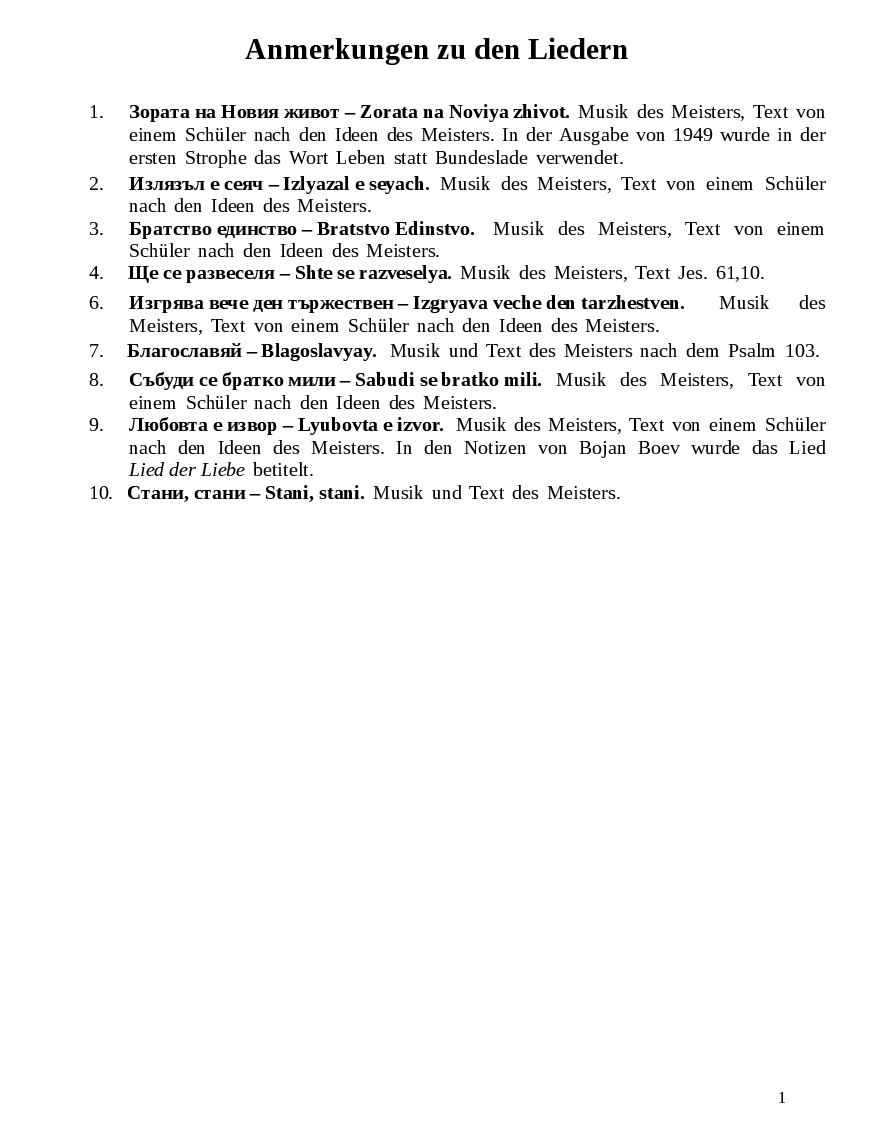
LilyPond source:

\version "2.24.0"

% include paper part and global functions
\include "include/globals.ily"

\bookpart {
  \include "include/bookpart-paper.ily"

  \markup \fontsize  #+5.5 { \fill-line \bold {"" "Anmerkungen zu den Liedern" ""} }

  \markuplist \fontsize  #+2  {
    \override #'(padding . 1.5)
    \override #'(baseline-skip . 2.2)
    \table #'(-1 0) {
      1. \justify {
        \vspace #1.5 \bold "Зората на Новия живот – Zorata na Noviya zhivot."
        Musik des Meisters, Text von einem Schüler nach den Ideen des Meisters. In der Ausgabe von 1949
        wurde in der ersten Strophe das Wort Leben statt Bundeslade verwendet.
      }

      2.  \justify {
        \vspace #0.7 \bold "Излязъл е сеяч – Izlyazal e seyach."
        Musik des Meisters, Text von einem Schüler nach den Ideen des Meisters.
      }

      3.  \justify {
        \vspace #0.7 \bold "Братство единство – Bratstvo Edinstvo. "
        Musik des Meisters, Text von einem Schüler nach den Ideen des Meisters.
      }

      4.  \justify {
        \vspace #0.7 \hspace #-6.7 \bold "Ще се развеселя – Shte se razveselya."
        Musik des Meisters, Text Jes. 61,10.

      }

      6.  \justify {
        \vspace #0.7 \bold "Изгрява вече ден тържествен – Izgryava veche den tarzhestven. "
        Musik des Meisters, Text von einem Schüler nach den Ideen des Meisters.
      }

      7.  \justify {
        \vspace #0.7 \hspace #-1.5 \bold "Благославяй – Blagoslavyay. "
        Musik und Text des Meisters nach dem Psalm 103.
      }
      8.  \justify {
        \vspace #0.7 \bold "Събуди се братко мили – Sabudi se bratko mili."
        Musik des Meisters, Text von einem Schüler nach den Ideen des Meisters.
      }
      9.  \justify {
        \vspace #0.7 \bold "Любовта е извор – Lyubovta e izvor. "
        Musik des Meisters, Text von einem Schüler nach den Ideen des Meisters. In den Notizen von Bojan Boev wurde das Lied \italic "Lied der Liebe" betitelt.
      }
      10.  \justify {
        \vspace #0.7 \hspace #-20.7 \bold "Стани, стани – Stani, stani."
        Musik und Text des Meisters.
      }


    }
  }









} % bookpart


